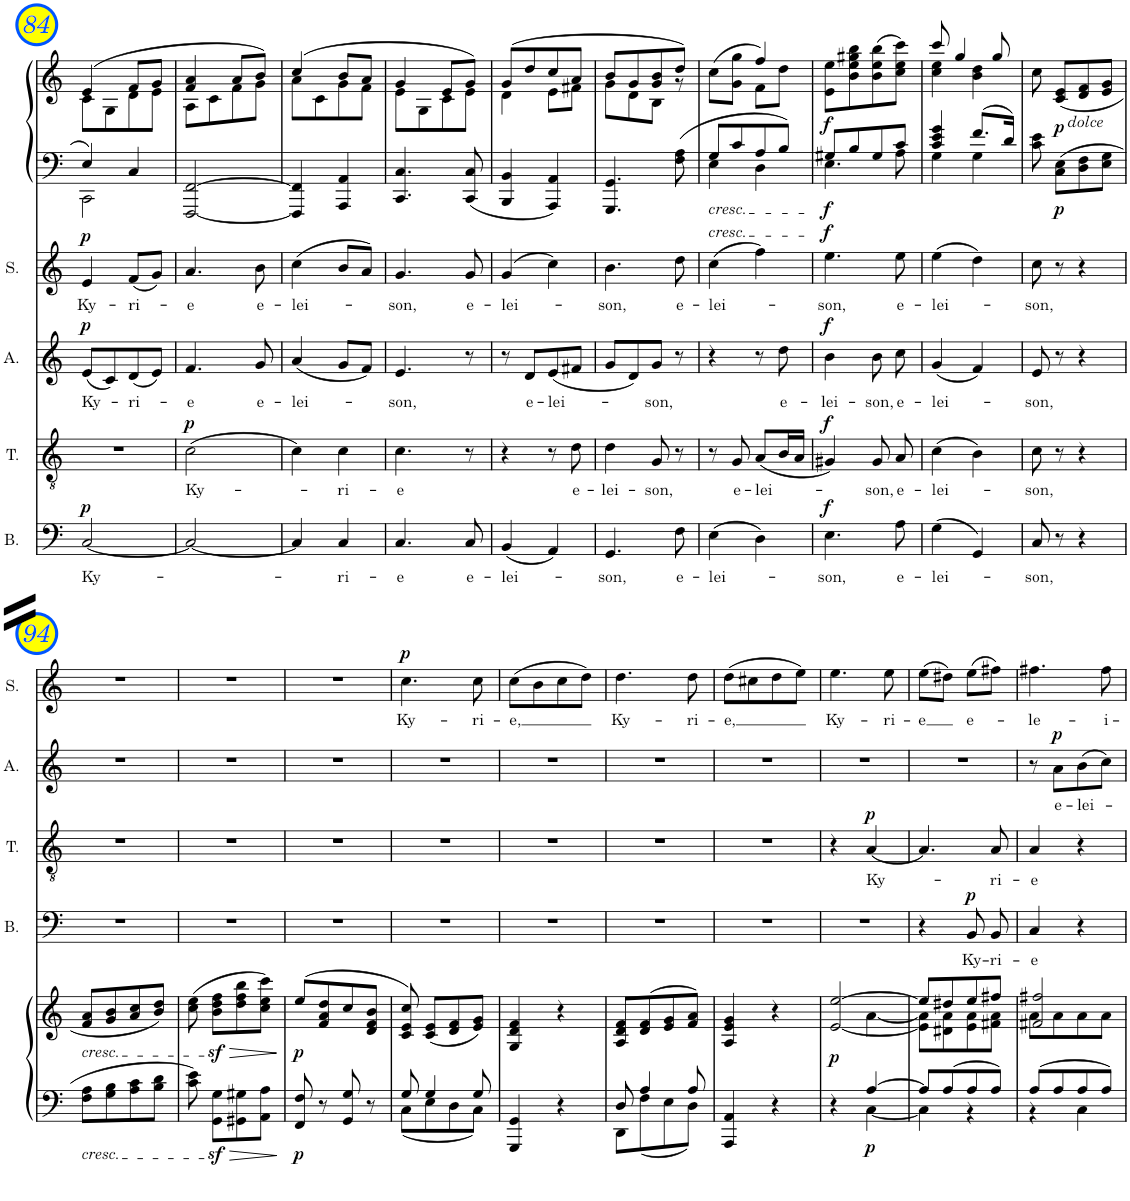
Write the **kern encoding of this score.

**kern	**text	**dynam	**kern	**text	**dynam	**kern	**text	**dynam	**kern	**text	**dynam	**kern	**kern	**dynam	**kern	**text	**dynam	**kern	**text	**dynam	**kern	**text	**dynam	**kern	**text	**dynam
*part9	*part9	*part9	*part8	*part8	*part8	*part7	*part7	*part7	*part6	*part6	*part6	*part5	*part5	*part5	*part4	*part4	*part4	*part3	*part3	*part3	*part2	*part2	*part2	*part1	*part1	*part1
*staff10	*staff10	*staff10	*staff9	*staff9	*staff9	*staff8	*staff8	*staff8	*staff7	*staff7	*staff7	*staff6	*staff5	*staff5/6	*staff4	*staff4	*staff4	*staff3	*staff3	*staff3	*staff2	*staff2	*staff2	*staff1	*staff1	*staff1
*I"Bass	*	*	*I"Tenor	*	*	*I"Alto	*	*	*I"Soprano	*	*	*I"Piano	*	*	*I"Bass	*	*	*I"Tenor	*	*	*I"Alto	*	*	*I"Soprano	*	*
*I'B.	*	*	*I'T.	*	*	*I'A.	*	*	*I'S.	*	*	*I'Pno	*	*	*I'B.	*	*	*I'T.	*	*	*I'A.	*	*	*I'S.	*	*
!!LO:PB:g=z
*clefF4	*	*	*clefGv2	*	*	*clefG2	*	*	*clefG2	*	*	*clefF4	*clefG2	*	*clefF4	*	*	*clefGv2	*	*	*clefG2	*	*	*clefG2	*	*
*k[]	*	*	*k[]	*	*	*k[]	*	*	*k[]	*	*	*k[]	*k[]	*	*k[]	*	*	*k[]	*	*	*k[]	*	*	*k[]	*	*
*M2/4	*	*	*M2/4	*	*	*M2/4	*	*	*M2/4	*	*	*M2/4	*M2/4	*	*M2/4	*	*	*M2/4	*	*	*M2/4	*	*	*M2/4	*	*
=84	=84	=84	=84	=84	=84	=84	=84	=84	=84	=84	=84	=84	=84	=84	=84	=84	=84	=84	=84	=84	=84	=84	=84	=84	=84	=84
!	!LO:LY:b	!LO:DY:a	!	!	!	!	!LO:LY:b	!LO:DY:a	!	!LO:LY:b	!LO:DY:a	!	!	!	!	!	!	!	!	!	!	!	!	!	!	!
*	*	*	*	*	*	*	*	*	*	*	*	*^	*^	*	*	*	*	*	*	*	*	*	*	*	*	*
[2C/	Ky-	p	2r	.	.	(8e/L	Ky-	p	4e/	Ky-	p	4E/	2CC\	(4e/	8c\L	.	2r	.	.	2r	.	.	2r	.	.	2r	.	.
.	.	.	.	.	.	8c/)	.	.	.	.	.	.	.	.	8G\	.	.	.	.	.	.	.	.	.	.	.	.	.
!	!	!	!	!	!	!	!LO:LY:b	!	!	!LO:LY:b	!	!	!	!	!	!	!	!	!	!	!	!	!	!	!	!	!	!
.	.	.	.	.	.	(8d/	-ri-	.	(8f/L	-ri-	.	4C/	.	8f/L	8d\	.	.	.	.	.	.	.	.	.	.	.	.	.
.	.	.	.	.	.	8e/J)	.	.	8g/J)	.	.	.	.	8g/J	8e\J	.	.	.	.	.	.	.	.	.	.	.	.	.
*	*	*	*	*	*	*	*	*	*	*	*	*v	*v	*	*	*	*	*	*	*	*	*	*	*	*	*	*	*
=85	=85	=85	=85	=85	=85	=85	=85	=85	=85	=85	=85	=85	=85	=85	=85	=85	=85	=85	=85	=85	=85	=85	=85	=85	=85	=85	=85
!	!	!	!	!LO:LY:b	!LO:DY:a	!	!LO:LY:b	!	!	!LO:LY:b	!	!	!	!	!	!	!	!	!	!	!	!	!	!	!	!	!
2C/_	.	.	(2c\	Ky-	p	4.f/	-e	.	4.a/	-e	.	[2FFF/ [2FF/	4f/ 4a/	8A\L	.	2r	.	.	2r	.	.	2r	.	.	2r	.	.
.	.	.	.	.	.	.	.	.	.	.	.	.	.	8c\	.	.	.	.	.	.	.	.	.	.	.	.	.
.	.	.	.	.	.	.	.	.	.	.	.	.	8a/L	8f\	.	.	.	.	.	.	.	.	.	.	.	.	.
!	!	!	!	!	!	!	!LO:LY:b	!	!	!LO:LY:b	!	!	!	!	!	!	!	!	!	!	!	!	!	!	!	!	!
.	.	.	.	.	.	8g/	e-	.	8b\	e-	.	.	8b/J)	8g\J	.	.	.	.	.	.	.	.	.	.	.	.	.
=86	=86	=86	=86	=86	=86	=86	=86	=86	=86	=86	=86	=86	=86	=86	=86	=86	=86	=86	=86	=86	=86	=86	=86	=86	=86	=86	=86
!	!	!	!	!	!	!	!LO:LY:b	!	!	!LO:LY:b	!	!	!	!	!	!	!	!	!	!	!	!	!	!	!	!	!
4C/]	.	.	4c\)	.	.	(4a/	-lei-	.	(4cc\	-lei-	.	4FFF/] 4FF/]	(4cc/	8a\L	.	2r	.	.	2r	.	.	2r	.	.	2r	.	.
.	.	.	.	.	.	.	.	.	.	.	.	.	.	8c\	.	.	.	.	.	.	.	.	.	.	.	.	.
!	!LO:LY:b	!	!	!LO:LY:b	!	!	!	!	!	!	!	!	!	!	!	!	!	!	!	!	!	!	!	!	!	!	!
4C/	-ri-	.	4c\	-ri-	.	8g/L	.	.	8b/L	.	.	4AAA/ 4AA/	8b/L	8g\	.	.	.	.	.	.	.	.	.	.	.	.	.
.	.	.	.	.	.	8f/J)	.	.	8a/J)	.	.	.	8a/J	8f\J	.	.	.	.	.	.	.	.	.	.	.	.	.
=87	=87	=87	=87	=87	=87	=87	=87	=87	=87	=87	=87	=87	=87	=87	=87	=87	=87	=87	=87	=87	=87	=87	=87	=87	=87	=87	=87
!	!LO:LY:b	!	!	!LO:LY:b	!	!	!LO:LY:b	!	!	!LO:LY:b	!	!	!	!	!	!	!	!	!	!	!	!	!	!	!	!	!
4.C/	-e	.	4.c\	-e	.	4.e/	-son,	.	4.g/	-son,	.	4.CC/ 4.C/	4g/	8e\L	.	2r	.	.	2r	.	.	2r	.	.	2r	.	.
.	.	.	.	.	.	.	.	.	.	.	.	.	.	8G\	.	.	.	.	.	.	.	.	.	.	.	.	.
.	.	.	.	.	.	.	.	.	.	.	.	.	8e/L	8c\	.	.	.	.	.	.	.	.	.	.	.	.	.
!	!LO:LY:b	!	!	!	!	!	!	!	!	!LO:LY:b	!	!	!	!	!	!	!	!	!	!	!	!	!	!	!	!	!
8C/	e-	.	8r	.	.	8r	.	.	8g/	e-	.	8CC/ 8C/	8g/J)	8e\J	.	.	.	.	.	.	.	.	.	.	.	.	.
=88	=88	=88	=88	=88	=88	=88	=88	=88	=88	=88	=88	=88	=88	=88	=88	=88	=88	=88	=88	=88	=88	=88	=88	=88	=88	=88	=88
!	!LO:LY:b	!	!	!	!	!	!	!	!	!LO:LY:b	!	!	!	!	!	!	!	!	!	!	!	!	!	!	!	!	!
(4BB/	-lei-	.	4r	.	.	8r	.	.	(4g/	-lei-	.	4BBB/ 4BB/	(8g/L	4d\	.	2r	.	.	2r	.	.	2r	.	.	2r	.	.
!	!	!	!	!	!	!	!LO:LY:b	!	!	!	!	!	!	!	!	!	!	!	!	!	!	!	!	!	!	!	!
.	.	.	.	.	.	8d/L	e-	.	.	.	.	.	8dd/	.	.	.	.	.	.	.	.	.	.	.	.	.	.
!	!	!	!	!	!	!	!LO:LY:b	!	!	!	!	!	!	!	!	!	!	!	!	!	!	!	!	!	!	!	!
4AA/)	.	.	8r	.	.	(8e/	-lei-	.	4cc\)	.	.	4AAA/ 4AA/	8cc/	8e\L	.	.	.	.	.	.	.	.	.	.	.	.	.
!	!	!	!	!LO:LY:b	!	!	!	!	!	!	!	!	!	!	!	!	!	!	!	!	!	!	!	!	!	!	!
.	.	.	8d\	e-	.	8f#X/J	.	.	.	.	.	.	8a/J	8f#X\J	.	.	.	.	.	.	.	.	.	.	.	.	.
=89	=89	=89	=89	=89	=89	=89	=89	=89	=89	=89	=89	=89	=89	=89	=89	=89	=89	=89	=89	=89	=89	=89	=89	=89	=89	=89	=89
!	!LO:LY:b	!	!	!LO:LY:b	!	!	!	!	!	!LO:LY:b	!	!	!	!	!	!	!	!	!	!	!	!	!	!	!	!	!
4.GG/	-son,	.	4d\	-lei-	.	8g/L	.	.	4.b\	-son,	.	4.GGG/ 4.GG/	8b/L	8g\L	.	2r	.	.	2r	.	.	2r	.	.	2r	.	.
.	.	.	.	.	.	8d/)	.	.	.	.	.	.	8g/	8d\	.	.	.	.	.	.	.	.	.	.	.	.	.
!	!	!	!	!LO:LY:b	!	!	!LO:LY:b	!	!	!	!	!	!	!	!	!	!	!	!	!	!	!	!	!	!	!	!
.	.	.	8G/	-son,	.	8g/J	-son,	.	.	.	.	.	8g/ 8b/	8B\J	.	.	.	.	.	.	.	.	.	.	.	.	.
!	!LO:LY:b	!	!	!	!	!	!	!	!	!LO:LY:b	!	!	!	!	!	!	!	!	!	!	!	!	!	!	!	!	!
8F\	e-	.	8r	.	.	8r	.	.	8dd\	e-	.	8F\ 8A\	8dd/J)	8r	.	.	.	.	.	.	.	.	.	.	.	.	.
=90	=90	=90	=90	=90	=90	=90	=90	=90	=90	=90	=90	=90	=90	=90	=90	=90	=90	=90	=90	=90	=90	=90	=90	=90	=90	=90	=90
!	!	!	!	!	!	!	!	!	!	!	!	!LO:TX:b:i:t=cresc.	!	!	!	!	!	!	!	!	!	!	!	!	!	!	!
!	!	!	!	!	!	!	!	!	!LO:TX:a:i:t=cresc.	!	!	!	!	!	!	!	!	!	!	!	!	!	!	!	!	!	!
!	!LO:LY:b	!	!	!	!	!	!	!	!	!LO:LY:b	!	!	!	!	!	!	!	!	!	!	!	!	!	!	!	!	!
*	*	*	*	*	*	*	*	*	*	*	*	*^	*	*	*	*	*	*	*	*	*	*	*	*	*	*	*
(4E\	-lei-	.	8r	.	.	4r	.	.	(4cc\	-lei-	.	8G/L	4E\	(8cc\L	4ryy	.	2r	.	.	2r	.	.	2r	.	.	2r	.	.
!	!	!	!	!LO:LY:b	!	!	!	!	!	!	!	!	!	!	!	!	!	!	!	!	!	!	!	!	!	!	!	!
.	.	.	8G/	e-	.	.	.	.	.	.	.	8c/	.	8g\ 8gg\J	.	.	.	.	.	.	.	.	.	.	.	.	.	.
!	!	!	!	!LO:LY:b	!	!	!	!	!	!	!	!	!	!	!	!	!	!	!	!	!	!	!	!	!	!	!	!
4D\)	.	.	(8A/L	-lei-	.	8r	.	.	4ff\)	.	.	8A/	4D\	4ff/)	8f\L	.	.	.	.	.	.	.	.	.	.	.	.	.
!	!	!	!	!	!	!	!LO:LY:b	!	!	!	!	!	!	!	!	!	!	!	!	!	!	!	!	!	!	!	!	!
.	.	.	16B/L	.	.	8dd\	e-	.	.	.	.	8B/J	.	.	8dd\J	.	.	.	.	.	.	.	.	.	.	.	.	.
.	.	.	16A/JJ	.	.	.	.	.	.	.	.	.	.	.	.	.	.	.	.	.	.	.	.	.	.	.	.	.
*	*	*	*	*	*	*	*	*	*	*	*	*	*	*v	*v	*	*	*	*	*	*	*	*	*	*	*	*	*
=91	=91	=91	=91	=91	=91	=91	=91	=91	=91	=91	=91	=91	=91	=91	=91	=91	=91	=91	=91	=91	=91	=91	=91	=91	=91	=91	=91
!	!LO:LY:b	!LO:DY:a	!	!	!LO:DY:a	!	!LO:LY:b	!LO:DY:a	!	!LO:LY:b	!LO:DY:a	!	!	!	!LO:DY:b=2	!	!	!	!	!	!	!	!	!	!	!	!
!	!	!	!	!	!	!	!	!	!	!	!	!	!	!	!LO:DY:n=1:b	!	!	!	!	!	!	!	!	!	!	!	!
4.E\	-son,	f	4G#X/)	.	f	4b\	-lei-	f	4.ee\	-son,	f	8G#X/L	4.E\	8e\ 8ee\L	f f	2r	.	.	2r	.	.	2r	.	.	2r	.	.
.	.	.	.	.	.	.	.	.	.	.	.	8B/	.	8b\ 8ee\ 8gg#X\ 8bb\	.	.	.	.	.	.	.	.	.	.	.	.	.
!	!	!	!	!LO:LY:b	!	!	!LO:LY:b	!	!	!	!	!	!	!	!	!	!	!	!	!	!	!	!	!	!	!	!
.	.	.	8G#/	-son,	.	8b\	-son,	.	.	.	.	8G#/	.	(8b\ 8ee\ 8bb\	.	.	.	.	.	.	.	.	.	.	.	.	.
!	!LO:LY:b	!	!	!LO:LY:b	!	!	!LO:LY:b	!	!	!LO:LY:b	!	!	!	!	!	!	!	!	!	!	!	!	!	!	!	!	!
8A\	e-	.	8A/	e-	.	8cc\	e-	.	8ee\	e-	.	8c/J	8A\	8cc\ 8ee\ 8ccc\J)	.	.	.	.	.	.	.	.	.	.	.	.	.
=92	=92	=92	=92	=92	=92	=92	=92	=92	=92	=92	=92	=92	=92	=92	=92	=92	=92	=92	=92	=92	=92	=92	=92	=92	=92	=92	=92
!	!LO:LY:b	!	!	!LO:LY:b	!	!	!LO:LY:b	!	!	!LO:LY:b	!	!	!	!	!	!	!	!	!	!	!	!	!	!	!	!	!
*	*	*	*	*	*	*	*	*	*	*	*	*	*	*^	*	*	*	*	*	*	*	*	*	*	*	*	*
(4G\	-lei-	.	(4c\	-lei-	.	(4g/	-lei-	.	(4ee\	-lei-	.	4c/ 4e/ 4g/	4G\	8ccc/	4cc\ 4ee\	.	2r	.	.	2r	.	.	2r	.	.	2r	.	.
.	.	.	.	.	.	.	.	.	.	.	.	.	.	4gg/	.	.	.	.	.	.	.	.	.	.	.	.	.	.
4GG/)	.	.	4B\)	.	.	4f/)	.	.	4dd\)	.	.	8.f/L	4G\	.	4b\ 4dd\	.	.	.	.	.	.	.	.	.	.	.	.	.
.	.	.	.	.	.	.	.	.	.	.	.	.	.	8gg/	.	.	.	.	.	.	.	.	.	.	.	.	.	.
.	.	.	.	.	.	.	.	.	.	.	.	16d/Jk	.	.	.	.	.	.	.	.	.	.	.	.	.	.	.	.
*	*	*	*	*	*	*	*	*	*	*	*	*v	*v	*	*	*	*	*	*	*	*	*	*	*	*	*	*	*
*	*	*	*	*	*	*	*	*	*	*	*	*	*v	*v	*	*	*	*	*	*	*	*	*	*	*	*	*
=93	=93	=93	=93	=93	=93	=93	=93	=93	=93	=93	=93	=93	=93	=93	=93	=93	=93	=93	=93	=93	=93	=93	=93	=93	=93	=93
!	!LO:LY:b	!	!	!LO:LY:b	!	!	!LO:LY:b	!	!	!LO:LY:b	!	!	!	!	!	!	!	!	!	!	!	!	!	!	!	!
8C/	-son,	.	8c\	-son,	.	8e/	-son,	.	8cc\	-son,	.	8c\ 8e\	8cc\	.	2r	.	.	2r	.	.	2r	.	.	2r	.	.
!	!	!	!	!	!	!	!	!	!	!	!	!	!LO:TX:b:i:t=dolce	!	!	!	!	!	!	!	!	!	!	!	!	!
!	!	!	!	!	!	!	!	!	!	!	!	!	!	!LO:DY:b=2	!	!	!	!	!	!	!	!	!	!	!	!
!	!	!	!	!	!	!	!	!	!	!	!	!	!	!LO:DY:n=1:b	!	!	!	!	!	!	!	!	!	!	!	!
8r	.	.	8r	.	.	8r	.	.	8r	.	.	8C\ 8E\L	(8c/ 8e/L	p p	.	.	.	.	.	.	.	.	.	.	.	.
4r	.	.	4r	.	.	4r	.	.	4r	.	.	8D\ 8F\	8d/ 8f/	.	.	.	.	.	.	.	.	.	.	.	.	.
.	.	.	.	.	.	.	.	.	.	.	.	8E\ 8G\J	8e/ 8g/J	.	.	.	.	.	.	.	.	.	.	.	.	.
!!LO:LB:g=z
=94	=94	=94	=94	=94	=94	=94	=94	=94	=94	=94	=94	=94	=94	=94	=94	=94	=94	=94	=94	=94	=94	=94	=94	=94	=94	=94
!	!	!	!	!	!	!	!	!	!	!	!	!	!LO:TX:b:i:t=cresc.	!	!	!	!	!	!	!	!	!	!	!	!	!
!	!	!	!	!	!	!	!	!	!	!	!	!LO:TX:b:i:t=cresc.	!	!	!	!	!	!	!	!	!	!	!	!	!	!
2r	.	.	2r	.	.	2r	.	.	2r	.	.	8F\ 8A\L	8f/ 8a/L	.	2r	.	.	2r	.	.	2r	.	.	2r	.	.
.	.	.	.	.	.	.	.	.	.	.	.	8G\ 8B\	8g/ 8b/	.	.	.	.	.	.	.	.	.	.	.	.	.
.	.	.	.	.	.	.	.	.	.	.	.	8A\ 8c\	8a/ 8cc/	.	.	.	.	.	.	.	.	.	.	.	.	.
.	.	.	.	.	.	.	.	.	.	.	.	8B\ 8d\J	8b/ 8dd/J)	.	.	.	.	.	.	.	.	.	.	.	.	.
=95	=95	=95	=95	=95	=95	=95	=95	=95	=95	=95	=95	=95	=95	=95	=95	=95	=95	=95	=95	=95	=95	=95	=95	=95	=95	=95
2r	.	.	2r	.	.	2r	.	.	2r	.	.	8c\ 8e\	(8cc\ 8ee\	.	2r	.	.	2r	.	.	2r	.	.	2r	.	.
!	!	!	!	!	!	!	!	!	!	!	!	!	!	!LO:HP:b	!	!	!	!	!	!	!	!	!	!	!	!
.	.	.	.	.	.	.	.	.	.	.	.	8GG\z< 8G\z<L	8b\z< 8dd\z< 8ff\z<L	>	.	.	.	.	.	.	.	.	.	.	.	.
.	.	.	.	.	.	.	.	.	.	.	.	8GG#X\ 8G#X\	8dd\ 8ff\ 8bb\	.	.	.	.	.	.	.	.	.	.	.	.	.
.	.	.	.	.	.	.	.	.	.	.	.	8AA\ 8A\J	8cc\ 8ee\ 8ccc\J)	.	.	.	.	.	.	.	.	.	.	.	.	.
.	.	.	.	.	.	.	.	.	.	.	.	.	.	]	.	.	.	.	.	.	.	.	.	.	.	.
=96	=96	=96	=96	=96	=96	=96	=96	=96	=96	=96	=96	=96	=96	=96	=96	=96	=96	=96	=96	=96	=96	=96	=96	=96	=96	=96
!	!	!	!	!	!	!	!	!	!	!	!	!	!	!LO:DY:b=2	!	!	!	!	!	!	!	!	!	!	!	!
!	!	!	!	!	!	!	!	!	!	!	!	!	!	!LO:DY:n=1:b	!	!	!	!	!	!	!	!	!	!	!	!
2r	.	.	2r	.	.	2r	.	.	2r	.	.	8FF/ 8F/	(>8ee/L	p p	2r	.	.	2r	.	.	2r	.	.	2r	.	.
.	.	.	.	.	.	.	.	.	.	.	.	8r	8f/ 8a/ 8dd/	.	.	.	.	.	.	.	.	.	.	.	.	.
.	.	.	.	.	.	.	.	.	.	.	.	8GG/ 8G/	8cc/	.	.	.	.	.	.	.	.	.	.	.	.	.
.	.	.	.	.	.	.	.	.	.	.	.	8r	8d/ 8f/ 8b/J	.	.	.	.	.	.	.	.	.	.	.	.	.
=97	=97	=97	=97	=97	=97	=97	=97	=97	=97	=97	=97	=97	=97	=97	=97	=97	=97	=97	=97	=97	=97	=97	=97	=97	=97	=97
*	*	*	*	*	*	*	*	*	*	*	*	*^	*	*	*	*	*	*	*	*	*	*	*	*	*	*
!	!	!	!	!	!	!	!	!	!	!	!	!	!	!	!	!	!	!	!	!	!	!	!	!	!	!LO:LY:b	!LO:DY:a
2r	.	.	2r	.	.	2r	.	.	2r	.	.	8G/	8C\L	8c/ 8e/ 8cc/)	.	2r	.	.	2r	.	.	2r	.	.	4.cc\	Ky-	p
.	.	.	.	.	.	.	.	.	.	.	.	4G/	8E\	(8c/ 8e/L	.	.	.	.	.	.	.	.	.	.	.	.	.
.	.	.	.	.	.	.	.	.	.	.	.	.	8D\	8d/ 8f/	.	.	.	.	.	.	.	.	.	.	.	.	.
!	!	!	!	!	!	!	!	!	!	!	!	!	!	!	!	!	!	!	!	!	!	!	!	!	!	!LO:LY:b	!
.	.	.	.	.	.	.	.	.	.	.	.	8G/	8C\J	8e/ 8g/J)	.	.	.	.	.	.	.	.	.	.	8cc\	-ri-	.
=98	=98	=98	=98	=98	=98	=98	=98	=98	=98	=98	=98	=98	=98	=98	=98	=98	=98	=98	=98	=98	=98	=98	=98	=98	=98	=98	=98
!	!	!	!	!	!	!	!	!	!	!	!	!	!	!	!	!	!	!	!	!	!	!	!	!	!	!LO:LY:b	!
*	*	*	*	*	*	*	*	*	*	*	*	*v	*v	*	*	*	*	*	*	*	*	*	*	*	*	*	*
2r	.	.	2r	.	.	2r	.	.	2r	.	.	4GGG/ 4GG/	4G/ 4d/ 4f/	.	2r	.	.	2r	.	.	2r	.	.	(8cc\L	-e,	.
.	.	.	.	.	.	.	.	.	.	.	.	.	.	.	.	.	.	.	.	.	.	.	.	8b\	.	.
.	.	.	.	.	.	.	.	.	.	.	.	4r	4r	.	.	.	.	.	.	.	.	.	.	8cc\	.	.
.	.	.	.	.	.	.	.	.	.	.	.	.	.	.	.	.	.	.	.	.	.	.	.	8dd\J)	.	.
=99	=99	=99	=99	=99	=99	=99	=99	=99	=99	=99	=99	=99	=99	=99	=99	=99	=99	=99	=99	=99	=99	=99	=99	=99	=99	=99
*	*	*	*	*	*	*	*	*	*	*	*	*^	*	*	*	*	*	*	*	*	*	*	*	*	*	*
!	!	!	!	!	!	!	!	!	!	!	!	!	!	!	!	!	!	!	!	!	!	!	!	!	!	!LO:LY:b	!
2r	.	.	2r	.	.	2r	.	.	2r	.	.	8D/	8DD\L	8A/ 8d/ 8f/L	.	2r	.	.	2r	.	.	2r	.	.	4.dd\	Ky-	.
.	.	.	.	.	.	.	.	.	.	.	.	4A/	8F\	(>8d/ 8f/	.	.	.	.	.	.	.	.	.	.	.	.	.
.	.	.	.	.	.	.	.	.	.	.	.	.	8E\	8e/ 8g/	.	.	.	.	.	.	.	.	.	.	.	.	.
!	!	!	!	!	!	!	!	!	!	!	!	!	!	!	!	!	!	!	!	!	!	!	!	!	!	!LO:LY:b	!
.	.	.	.	.	.	.	.	.	.	.	.	8A/	8D\J	8f/ 8a/J)	.	.	.	.	.	.	.	.	.	.	8dd\	-ri-	.
=100	=100	=100	=100	=100	=100	=100	=100	=100	=100	=100	=100	=100	=100	=100	=100	=100	=100	=100	=100	=100	=100	=100	=100	=100	=100	=100	=100
!	!	!	!	!	!	!	!	!	!	!	!	!	!	!	!	!	!	!	!	!	!	!	!	!	!	!LO:LY:b	!
*	*	*	*	*	*	*	*	*	*	*	*	*v	*v	*	*	*	*	*	*	*	*	*	*	*	*	*	*
2r	.	.	2r	.	.	2r	.	.	2r	.	.	4AAA/ 4AA/	4A/ 4e/ 4g/	.	2r	.	.	2r	.	.	2r	.	.	(8dd\L	-e,	.
.	.	.	.	.	.	.	.	.	.	.	.	.	.	.	.	.	.	.	.	.	.	.	.	8cc#X\	.	.
.	.	.	.	.	.	.	.	.	.	.	.	4r	4r	.	.	.	.	.	.	.	.	.	.	8dd\	.	.
.	.	.	.	.	.	.	.	.	.	.	.	.	.	.	.	.	.	.	.	.	.	.	.	8ee\J)	.	.
=101	=101	=101	=101	=101	=101	=101	=101	=101	=101	=101	=101	=101	=101	=101	=101	=101	=101	=101	=101	=101	=101	=101	=101	=101	=101	=101
*	*	*	*	*	*	*	*	*	*	*	*	*^	*^	*	*	*	*	*	*	*	*	*	*	*	*	*
!	!	!	!	!	!	!	!	!	!	!	!	!	!	!	!	!LO:DY:b	!	!	!	!	!	!	!	!	!	!	!LO:LY:b	!
2r	.	.	2r	.	.	2r	.	.	2r	.	.	4r	4ryy	[<2e/ [2ee/	4ryy	p	2r	.	.	4r	.	.	2r	.	.	4.ee\	Ky-	.
!	!	!	!	!	!	!	!	!	!	!	!	!	!	!	!	!LO:DY:b=2	!	!	!	!	!LO:LY:b	!LO:DY:a	!	!	!	!	!	!
.	.	.	.	.	.	.	.	.	.	.	.	[4A/	[4C\	.	[4a\	p	.	.	.	[4A/	Ky-	p	.	.	.	.	.	.
!	!	!	!	!	!	!	!	!	!	!	!	!	!	!	!	!	!	!	!	!	!	!	!	!	!	!	!LO:LY:b	!
.	.	.	.	.	.	.	.	.	.	.	.	.	.	.	.	.	.	.	.	.	.	.	.	.	.	8ee\	-ri-	.
=102	=102	=102	=102	=102	=102	=102	=102	=102	=102	=102	=102	=102	=102	=102	=102	=102	=102	=102	=102	=102	=102	=102	=102	=102	=102	=102	=102	=102
!	!	!	!	!	!	!	!	!	!	!	!	!	!	!	!	!	!	!	!	!	!	!	!	!	!	!	!LO:LY:b	!
2r	.	.	2r	.	.	2r	.	.	2r	.	.	8A/L]	4C\]	8ee/L]	8e\] 8a\]L	.	4r	.	.	4.A/]	.	.	2r	.	.	(8ee\L	-e	.
.	.	.	.	.	.	.	.	.	.	.	.	8A/	.	8dd#X/	8d#X\ 8a\	.	.	.	.	.	.	.	.	.	.	8dd#X\J)	.	.
!	!	!	!	!	!	!	!	!	!	!	!	!	!	!	!	!	!	!LO:LY:b	!LO:DY:a	!	!	!	!	!	!	!	!LO:LY:b	!
.	.	.	.	.	.	.	.	.	.	.	.	8A/	4r	8ee/	8e\ 8a\	.	8BB/L	Ky-	p	.	.	.	.	.	.	(8ee\L	e-	.
!	!	!	!	!	!	!	!	!	!	!	!	!	!	!	!	!	!	!LO:LY:b	!	!	!LO:LY:b	!	!	!	!	!	!	!
.	.	.	.	.	.	.	.	.	.	.	.	8A/J	.	8ff#X/J	8f#X\ 8a\J	.	8BB/J	-ri-	.	8A/	-ri-	.	.	.	.	8ff#X\J)	.	.
=103	=103	=103	=103	=103	=103	=103	=103	=103	=103	=103	=103	=103	=103	=103	=103	=103	=103	=103	=103	=103	=103	=103	=103	=103	=103	=103	=103	=103
!	!	!	!	!	!	!	!	!	!	!	!	!	!	!	!	!	!	!LO:LY:b	!	!	!LO:LY:b	!	!	!	!	!	!LO:LY:b	!
2r	.	.	2r	.	.	2r	.	.	2r	.	.	8A/L	4r	2f#X/ 2ff#X/	8a\L	.	4C/	-e	.	4A/	-e	.	8r	.	.	4.ff#X\	-le-	.
!	!	!	!	!	!	!	!	!	!	!	!	!	!	!	!	!	!	!	!	!	!	!	!	!LO:LY:b	!LO:DY:a	!	!	!
.	.	.	.	.	.	.	.	.	.	.	.	8A/	.	.	8a\	.	.	.	.	.	.	.	8a\L	e-	p	.	.	.
!	!	!	!	!	!	!	!	!	!	!	!	!	!	!	!	!	!	!	!	!	!	!	!	!LO:LY:b	!	!	!	!
.	.	.	.	.	.	.	.	.	.	.	.	8A/	4C\	.	8a\	.	4r	.	.	4r	.	.	(8b\	-lei-	.	.	.	.
!	!	!	!	!	!	!	!	!	!	!	!	!	!	!	!	!	!	!	!	!	!	!	!	!	!	!	!LO:LY:b	!
.	.	.	.	.	.	.	.	.	.	.	.	8A/J	.	.	8a\J	.	.	.	.	.	.	.	8cc\J)	.	.	8ff#\	-i-	.
*	*	*	*	*	*	*	*	*	*	*	*	*v	*v	*	*	*	*	*	*	*	*	*	*	*	*	*	*	*
*	*	*	*	*	*	*	*	*	*	*	*	*	*v	*v	*	*	*	*	*	*	*	*	*	*	*	*	*
=	=	=	=	=	=	=	=	=	=	=	=	=	=	=	=	=	=	=	=	=	=	=	=	=	=	=
*-	*-	*-	*-	*-	*-	*-	*-	*-	*-	*-	*-	*-	*-	*-	*-	*-	*-	*-	*-	*-	*-	*-	*-	*-	*-	*-
